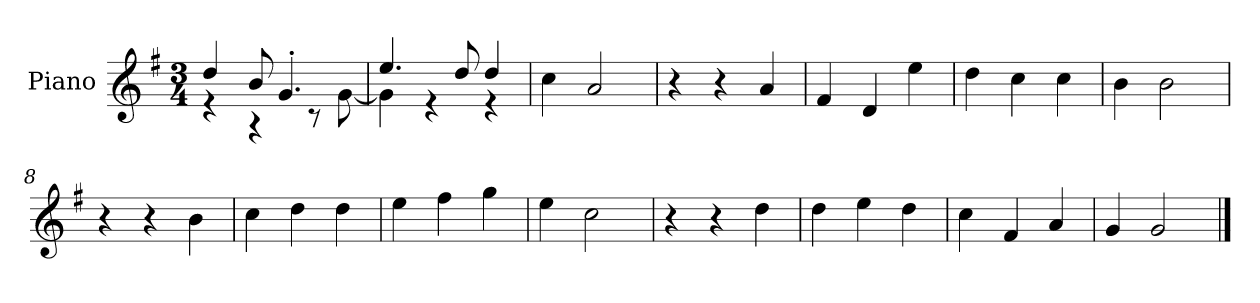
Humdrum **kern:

**kern
*part1
*staff1
*I"Piano
*I'P-no
*clefG2
*k[f#]
*M3/4
*MM178
=1
*^
4dd/	4r
8b/	4r
4.g'/	.
.	8r
.	[8g\
=2	=2
4.ee/	4g\]
.	4r
8dd/	.
4dd/	4r
*v	*v
=3
4cc\
2a/
=4
4r
4r
4a/
=5
4f#/
4d/
4ee\
=6
4dd\
4cc\
4cc\
=7
4b\
2b\
=8
4r
4r
4b\
=9
4cc\
4dd\
4dd\
=10
4ee\
4ff#\
4gg\
!!LO:LB:g=z
=11
4ee\
2cc\
=12
4r
4r
4dd\
=13
4dd\
4ee\
4dd\
=14
4cc\
4f#/
4a/
=15
4g/
2g/
==
*-
